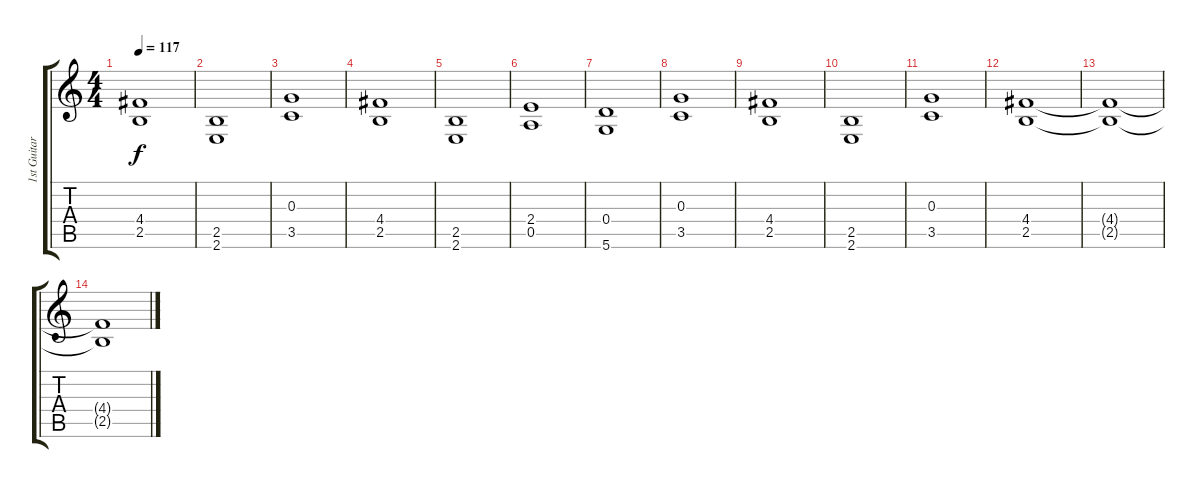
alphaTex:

\track ("1st Guitar" "1st Guitar") {instrument electricguitarjazz}
\staff {score tabs}
\tuning (E4 B3 G3 D3 A2 D2) {hide}
\ts (4 4)
\tempo 117
\clef g2
\ks c
(4.4 2.5).1{dy f} |
(2.5 2.6).1 |
(0.3 3.5).1 |
(4.4 2.5).1 |
(2.5 2.6).1 |
(2.4 0.5).1 |
(0.4 5.6).1 |
(0.3 3.5).1 |
(4.4 2.5).1 |
(2.5 2.6).1 |
(0.3 3.5).1 |
(4.4 2.5).1 |
(4.4{t} 2.5{t}).1 |
(4.4{t} 2.5{t}).1
